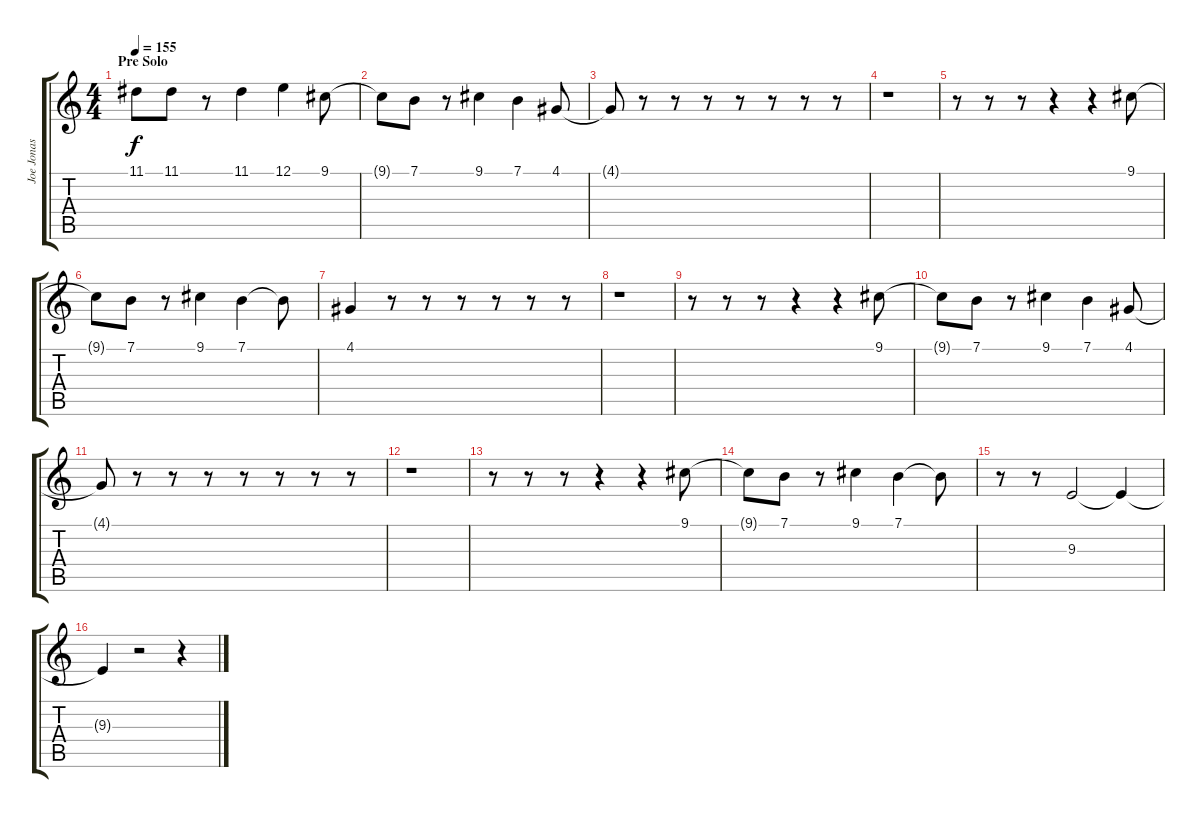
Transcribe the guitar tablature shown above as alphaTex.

\track ("Joe Jonas Vocals" "Joe Jonas ") {instrument oboe}
\staff {score tabs}
\tuning (E4 B3 G3 D3 A2 E2) {hide}
\ts (4 4)
\section ("" "Pre Solo")
\tempo 155
\clef g2
\ks c
11.1.8{dy f} 11.1.8 r.8 11.1.4 12.1.4 9.1.8 |
9.1{t}.8 7.1.8 r.8 9.1.4 7.1.4 4.1.8 |
4.1{t}.8 r.8 r.8 r.8 r.8 r.8 r.8 r.8 |
r.1 |
r.8 r.8 r.8 r.4 r.4 9.1.8 |
9.1{t}.8 7.1.8 r.8 9.1.4 7.1.4 7.1{t}.8 |
4.1.4 r.8 r.8 r.8 r.8 r.8 r.8 |
r.1 |
r.8 r.8 r.8 r.4 r.4 9.1.8 |
9.1{t}.8 7.1.8 r.8 9.1.4 7.1.4 4.1.8 |
4.1{t}.8 r.8 r.8 r.8 r.8 r.8 r.8 r.8 |
r.1 |
r.8 r.8 r.8 r.4 r.4 9.1.8 |
9.1{t}.8 7.1.8 r.8 9.1.4 7.1.4 7.1{t}.8 |
r.8 r.8 9.3.2 9.3{t}.4 |
9.3{t}.4 r.2 r.4
